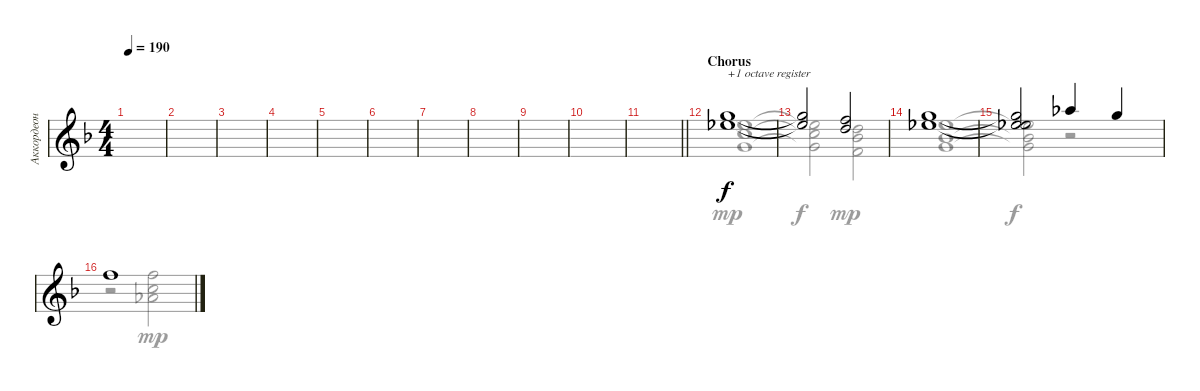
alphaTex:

\track ("Аккордеон" "Аккордеон") {instrument accordion}
\staff {score}
\tuning (E4 B3 G3 D3 A2 E2) {hide}
\voice
\ts (4 4)
\tempo 190
\clef g2
\ks dminor
|
|
|
|
|
|
|
|
|
|
\barLineRight lightlight
|
\section ("" "Chorus")
(15.1 16.2).1{txt "+1 octave register"} |
(15.1{t} 16.2{t}).2 (13.1 15.2).2 |
(15.1 16.2).1 |
(15.1{t} 16.2{t} 20.3).2 16.1.4 15.1.4 |
13.1.1
\voice
\clef g2
\ottava regular
\simile none
\ks dminor
|
|
|
|
|
|
|
|
|
|
\barLineRight lightlight
|
(11.1 13.2 12.3).1{dy mp} |
(11.1{t} 13.2{t} 12.3{t}).2{dy f} (10.1 11.2 10.3).2{dy mp} |
(11.1 11.2 12.3).1 |
(11.1{t} 11.2{t} 12.3{t}).2{dy f} r.2 |
r.2 (13.1 13.2 13.3).2{dy mp}
